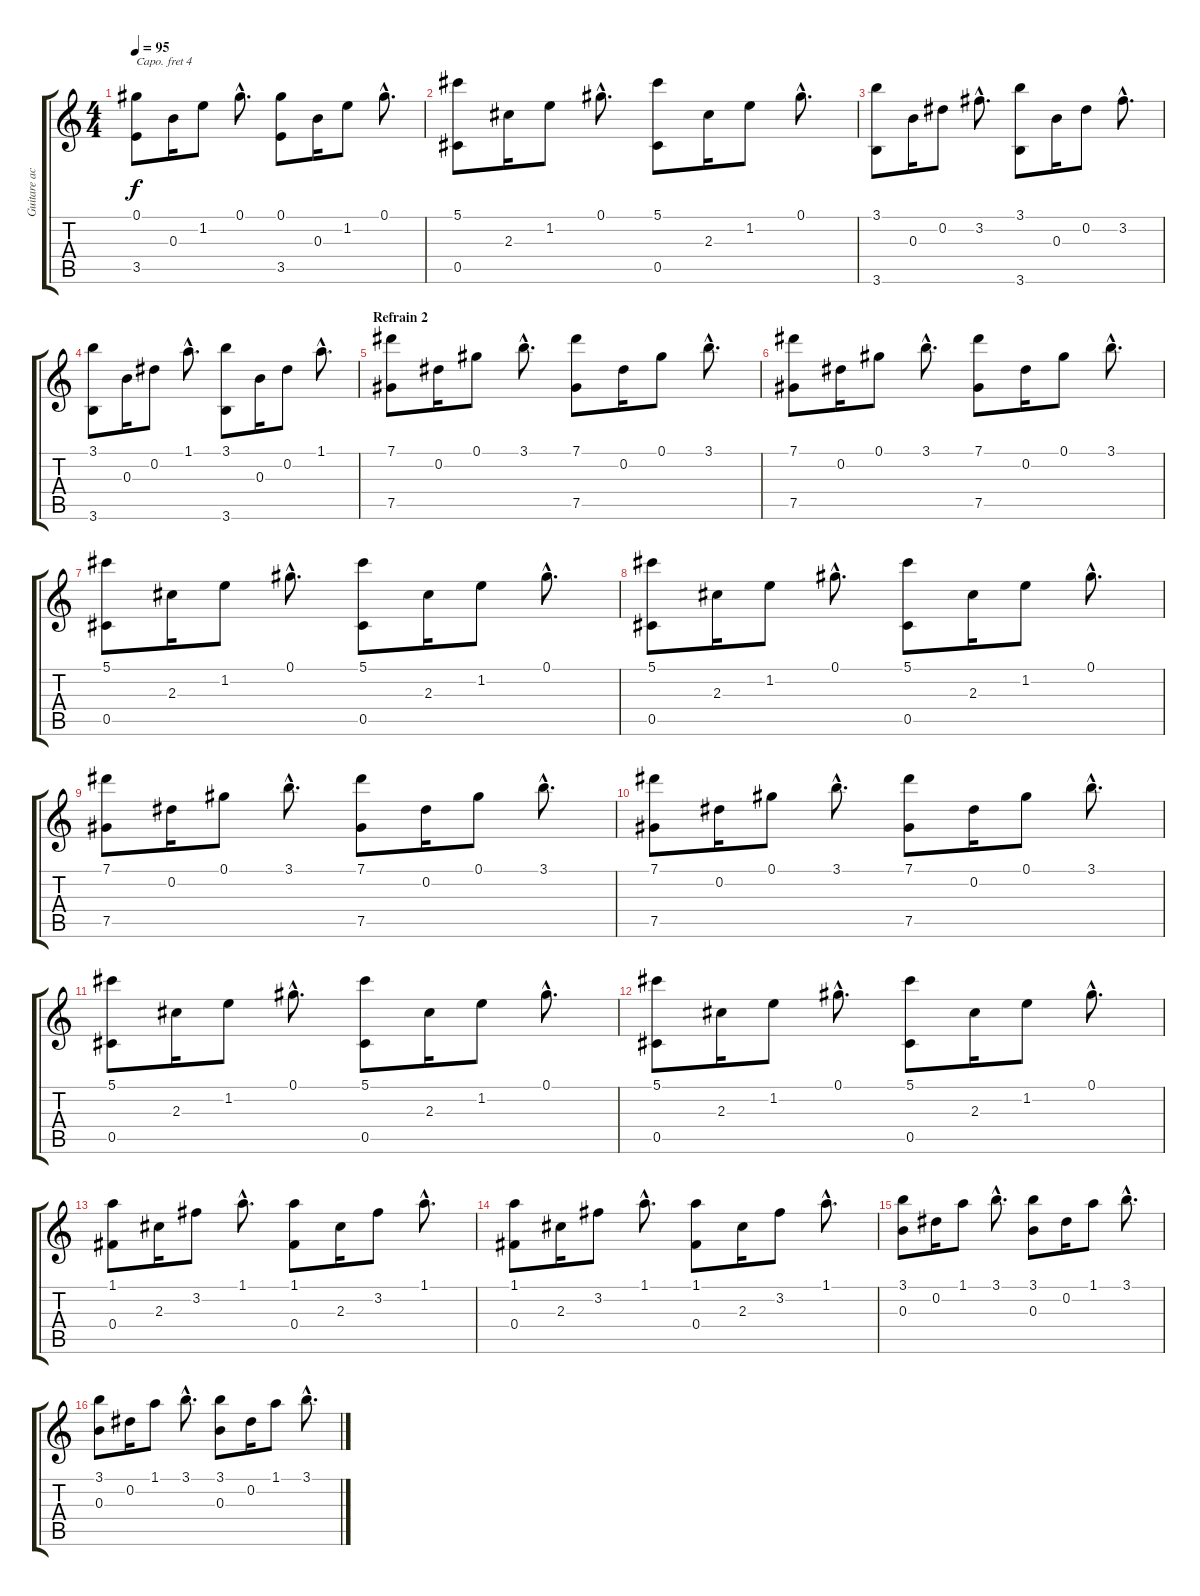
\track ("Guitare acoustique1" "Guitare ac") {instrument acousticguitarnylon}
\staff {score tabs}
\capo 4
\tuning (E4 B3 G3 D3 A2 E2) {hide}
\ts (4 4)
\tempo 95
\clef g2
\ks c
(0.1 3.5).8{dy f} 0.3.16 1.2.8 0.1{hac}.8{d} (0.1 3.5).8 0.3.16 1.2.8 0.1{hac}.8{d} |
(5.1 0.5).8 2.3.16 1.2.8 0.1{hac}.8{d} (5.1 0.5).8 2.3.16 1.2.8 0.1{hac}.8{d} |
(3.1 3.6).8 0.3.16 0.2.8 3.2{hac}.8{d} (3.1 3.6).8 0.3.16 0.2.8 3.2{hac}.8{d} |
(3.1 3.6).8 0.3.16 0.2.8 1.1{hac}.8{d} (3.1 3.6).8 0.3.16 0.2.8 1.1{hac}.8{d} |
\section ("" "Refrain 2")
(7.1 7.5).8 0.2.16 0.1.8 3.1{hac}.8{d} (7.1 7.5).8 0.2.16 0.1.8 3.1{hac}.8{d} |
(7.1 7.5).8 0.2.16 0.1.8 3.1{hac}.8{d} (7.1 7.5).8 0.2.16 0.1.8 3.1{hac}.8{d} |
(5.1 0.5).8 2.3.16 1.2.8 0.1{hac}.8{d} (5.1 0.5).8 2.3.16 1.2.8 0.1{hac}.8{d} |
(5.1 0.5).8 2.3.16 1.2.8 0.1{hac}.8{d} (5.1 0.5).8 2.3.16 1.2.8 0.1{hac}.8{d} |
(7.1 7.5).8 0.2.16 0.1.8 3.1{hac}.8{d} (7.1 7.5).8 0.2.16 0.1.8 3.1{hac}.8{d} |
(7.1 7.5).8 0.2.16 0.1.8 3.1{hac}.8{d} (7.1 7.5).8 0.2.16 0.1.8 3.1{hac}.8{d} |
(5.1 0.5).8 2.3.16 1.2.8 0.1{hac}.8{d} (5.1 0.5).8 2.3.16 1.2.8 0.1{hac}.8{d} |
(5.1 0.5).8 2.3.16 1.2.8 0.1{hac}.8{d} (5.1 0.5).8 2.3.16 1.2.8 0.1{hac}.8{d} |
(1.1 0.4).8 2.3.16 3.2.8 1.1{hac}.8{d} (1.1 0.4).8 2.3.16 3.2.8 1.1{hac}.8{d} |
(1.1 0.4).8 2.3.16 3.2.8 1.1{hac}.8{d} (1.1 0.4).8 2.3.16 3.2.8 1.1{hac}.8{d} |
(3.1 0.3).8 0.2.16 1.1.8 3.1{hac}.8{d} (3.1 0.3).8 0.2.16 1.1.8 3.1{hac}.8{d} |
(3.1 0.3).8 0.2.16 1.1.8 3.1{hac}.8{d} (3.1 0.3).8 0.2.16 1.1.8 3.1{hac}.8{d}
